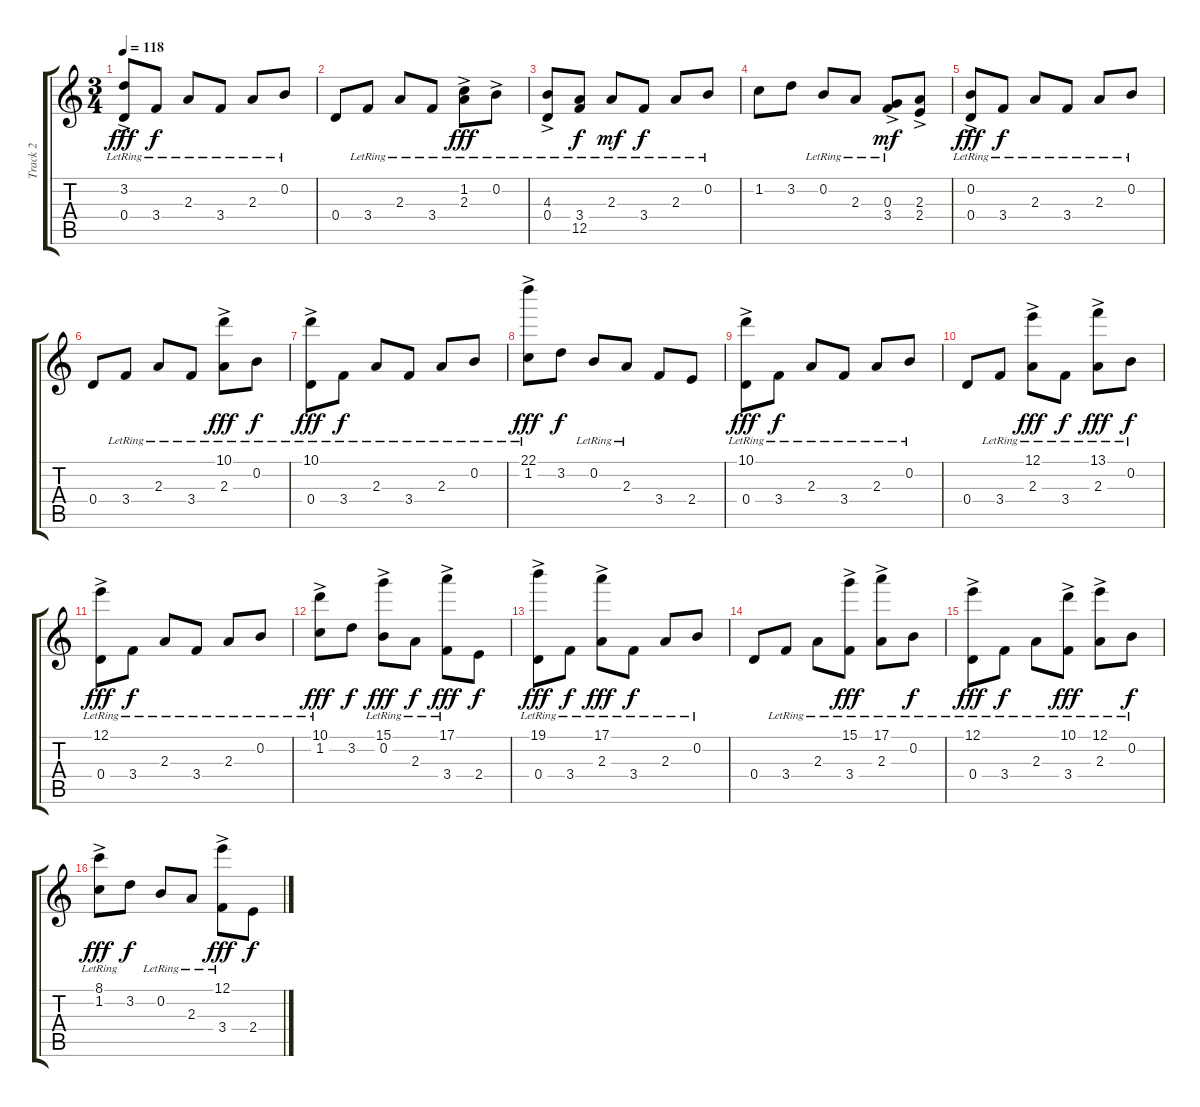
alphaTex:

\track ("Track 2" "Track 2") {instrument banjo}
\staff {score tabs}
\tuning (E4 B3 G3 D3 A2 E2) {hide}
\displaytranspose 12
\ts (3 4)
\tempo 118
\clef g2
\ks c
(3.2{ac lr} 0.4).8{dy fff} 3.4{lr}.8{dy f} 2.3{lr}.8 3.4{lr}.8 2.3{lr}.8 0.2{lr}.8 |
0.4.8 3.4{lr}.8 2.3{lr}.8 3.4{lr}.8 (1.2{ac lr} 2.3{lr}).8{dy fff} 0.2{ac lr}.8 |
(4.3{ac lr} 0.4).8 (3.4{lr} 12.5{lr}).8{dy f} 2.3{lr}.8{dy mf} 3.4{lr}.8{dy f} 2.3{lr}.8 0.2{lr}.8 |
1.2.8 3.2.8 0.2{lr}.8 2.3{lr}.8 (0.3{ac lr} 3.4).8{dy mf} (2.3{ac} 2.4).8 |
(0.2{ac lr} 0.4).8{dy fff} 3.4{lr}.8{dy f} 2.3{lr}.8 3.4{lr}.8 2.3{lr}.8 0.2{lr}.8 |
0.4.8 3.4{lr}.8 2.3{lr}.8 3.4{lr}.8 (10.1{ac lr} 2.3{lr}).8{dy fff} 0.2{lr}.8{dy f} |
(10.1{ac lr} 0.4).8{dy fff} 3.4{lr}.8{dy f} 2.3{lr}.8 3.4{lr}.8 2.3{lr}.8 0.2{lr}.8 |
(22.1{ac lr} 1.2).8{dy fff} 3.2.8{dy f} 0.2{lr}.8 2.3{lr}.8 3.4.8 2.4.8 |
(10.1{ac lr} 0.4).8{dy fff} 3.4{lr}.8{dy f} 2.3{lr}.8 3.4{lr}.8 2.3{lr}.8 0.2{lr}.8 |
0.4.8 3.4{lr}.8 (12.1{ac lr} 2.3{lr}).8{dy fff} 3.4{lr}.8{dy f} (13.1{ac lr} 2.3{lr}).8{dy fff} 0.2{lr}.8{dy f} |
(12.1{ac lr} 0.4).8{dy fff} 3.4{lr}.8{dy f} 2.3{lr}.8 3.4{lr}.8 2.3{lr}.8 0.2{lr}.8 |
(10.1{ac lr} 1.2).8{dy fff} 3.2.8{dy f} (15.1{ac lr} 0.2{lr}).8{dy fff} 2.3{lr}.8{dy f} (17.1{ac lr} 3.4).8{dy fff} 2.4.8{dy f} |
(19.1{ac lr} 0.4).8{dy fff} 3.4{lr}.8{dy f} (17.1{ac lr} 2.3{lr}).8{dy fff} 3.4{lr}.8{dy f} 2.3{lr}.8 0.2{lr}.8 |
0.4.8 3.4{lr}.8 2.3{lr}.8 (15.1{ac lr} 3.4{lr}).8{dy fff} (17.1{ac lr} 2.3{lr}).8 0.2{lr}.8{dy f} |
(12.1{ac lr} 0.4).8{dy fff} 3.4{lr}.8{dy f} 2.3{lr}.8 (10.1{ac lr} 3.4{lr}).8{dy fff} (12.1{ac lr} 2.3{lr}).8 0.2{lr}.8{dy f} |
(8.1{ac lr} 1.2).8{dy fff} 3.2.8{dy f} 0.2{lr}.8 2.3{lr}.8 (12.1{ac lr} 3.4).8{dy fff} 2.4.8{dy f}
